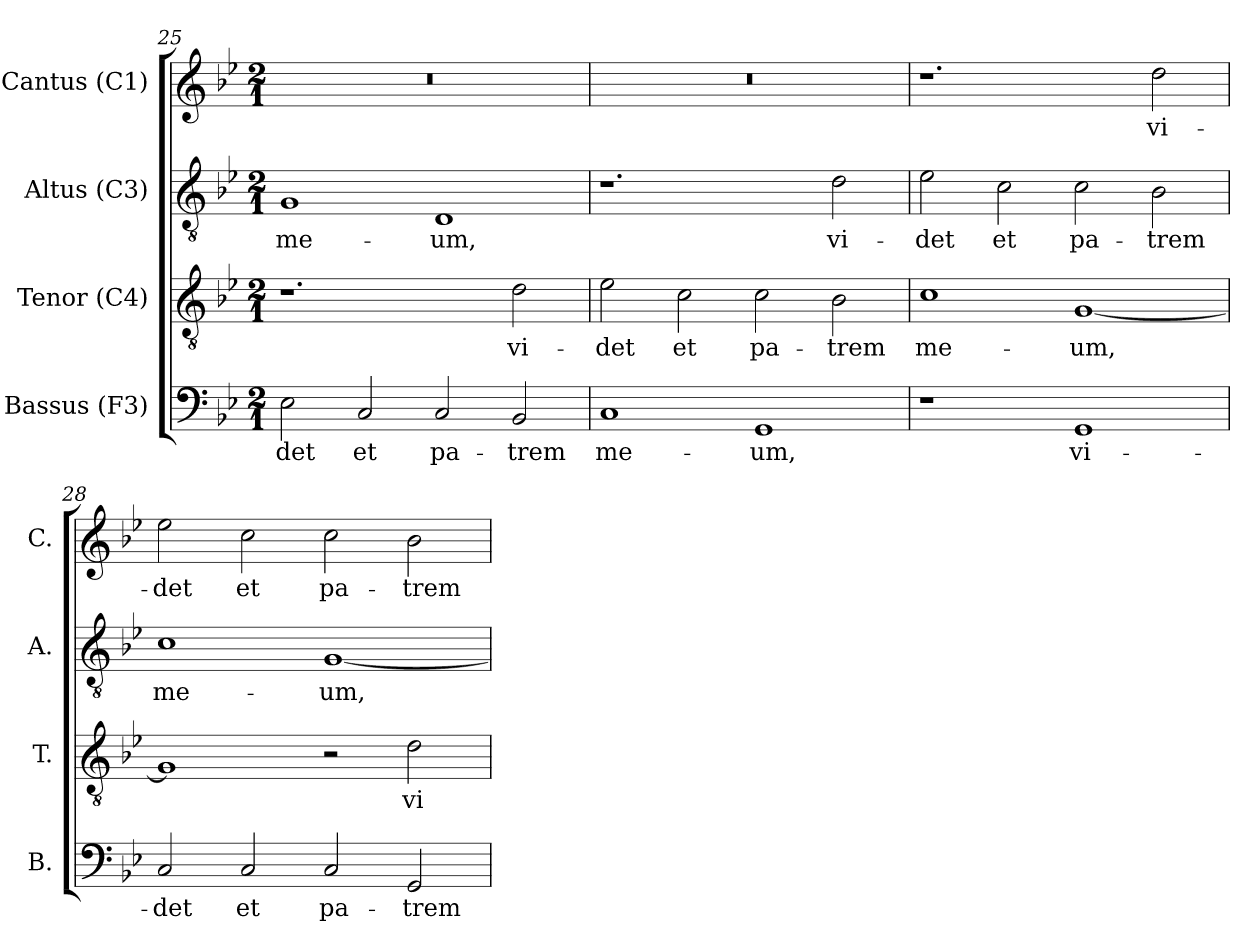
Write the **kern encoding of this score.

**kern	**text	**kern	**text	**kern	**text	**kern	**text
*part4	*part4	*part3	*part3	*part2	*part2	*part1	*part1
*staff4	*staff4	*staff3	*staff3	*staff2	*staff2	*staff1	*staff1
*I"Bassus (F3)	*	*I"Tenor (C4)	*	*I"Altus (C3)	*	*I"Cantus (C1)	*
*I'B.	*	*I'T.	*	*I'A.	*	*I'C.	*
!!LO:PB:g=z
*clefF4	*	*clefGv2	*	*clefGv2	*	*clefG2	*
*	*	*ITrd7c12	*	*ITrd7c12	*	*	*
*k[b-e-]	*	*k[b-e-]	*	*k[b-e-]	*	*k[b-e-]	*
*B-:	*	*B-:	*	*B-:	*	*B-:	*
*M2/1	*	*M2/1	*	*M2/1	*	*M2/1	*
=25	=25	=25	=25	=25	=25	=25	=25
!	!LO:LY:b:color=#000000	!	!	!	!	!	!
!	!	!	!	!	!LO:LY:b:color=#000000	!LO:N:vis=1	!
2E-i\	-det	1.r	.	1GGi	me-	0r	.
!	!LO:LY:b:color=#000000	!	!	!	!	!	!
2Ci/	et	.	.	.	.	.	.
!	!LO:LY:b:color=#000000	!	!	!	!	!	!
!	!	!	!	!	!LO:LY:b:color=#000000	!	!
2Ci/	pa-	.	.	1DDi	-um,	.	.
!	!LO:LY:b:color=#000000	!	!	!	!	!	!
!	!	!	!LO:LY:b:color=#000000	!	!	!	!
2BB-i/	-trem	2Di\	vi-	.	.	.	.
=26	=26	=26	=26	=26	=26	=26	=26
!	!LO:LY:b:color=#000000	!	!	!	!	!	!
!	!	!	!LO:LY:b:color=#000000	!	!	!LO:N:vis=1	!
1Ci	me-	2E-i\	-det	1.r	.	0r	.
!	!	!	!LO:LY:b:color=#000000	!	!	!	!
.	.	2Ci\	et	.	.	.	.
!	!LO:LY:b:color=#000000	!	!	!	!	!	!
!	!	!	!LO:LY:b:color=#000000	!	!	!	!
1GGi	-um,	2Ci\	pa-	.	.	.	.
!	!	!	!LO:LY:b:color=#000000	!	!	!	!
!	!	!	!	!	!LO:LY:b:color=#000000	!	!
.	.	2BB-i\	-trem	2Di\	vi-	.	.
=27	=27	=27	=27	=27	=27	=27	=27
!	!	!	!LO:LY:b:color=#000000	!	!	!	!
!	!	!	!	!	!LO:LY:b:color=#000000	!	!
1r	.	1Ci	me-	2E-i\	-det	1.r	.
!	!	!	!	!	!LO:LY:b:color=#000000	!	!
.	.	.	.	2Ci\	et	.	.
!	!LO:LY:b:color=#000000	!	!	!	!	!	!
!	!	!	!LO:LY:b:color=#000000	!	!	!	!
!	!	!	!	!	!LO:LY:b:color=#000000	!	!
1GGi	vi-	[1GGi	-um,	2Ci\	pa-	.	.
!	!	!	!	!	!LO:LY:b:color=#000000	!	!
!	!	!	!	!	!	!	!LO:LY:b:color=#000000
.	.	.	.	2BB-i\	-trem	2ddi\	vi-
=28	=28	=28	=28	=28	=28	=28	=28
!	!LO:LY:b:color=#000000	!	!	!	!	!	!
!	!	!	!	!	!LO:LY:b:color=#000000	!	!
!	!	!	!	!	!	!	!LO:LY:b:color=#000000
2Ci/	-det	1GGi]	.	1Ci	me-	2ee-i\	-det
!	!LO:LY:b:color=#000000	!	!	!	!	!	!
!	!	!	!	!	!	!	!LO:LY:b:color=#000000
2Ci/	et	.	.	.	.	2cci\	et
!	!LO:LY:b:color=#000000	!	!	!	!	!	!
!	!	!	!	!	!LO:LY:b:color=#000000	!	!
!	!	!	!	!	!	!	!LO:LY:b:color=#000000
2Ci/	pa-	2r	.	[1GGi	-um,	2cci\	pa-
!	!LO:LY:b:color=#000000	!	!	!	!	!	!
!	!	!	!LO:LY:b:color=#000000	!	!	!	!
!	!	!	!	!	!	!	!LO:LY:b:color=#000000
2GGi/	-trem	2Di\	vi-	.	.	2b-i\	-trem
=	=	=	=	=	=	=	=
*-	*-	*-	*-	*-	*-	*-	*-
